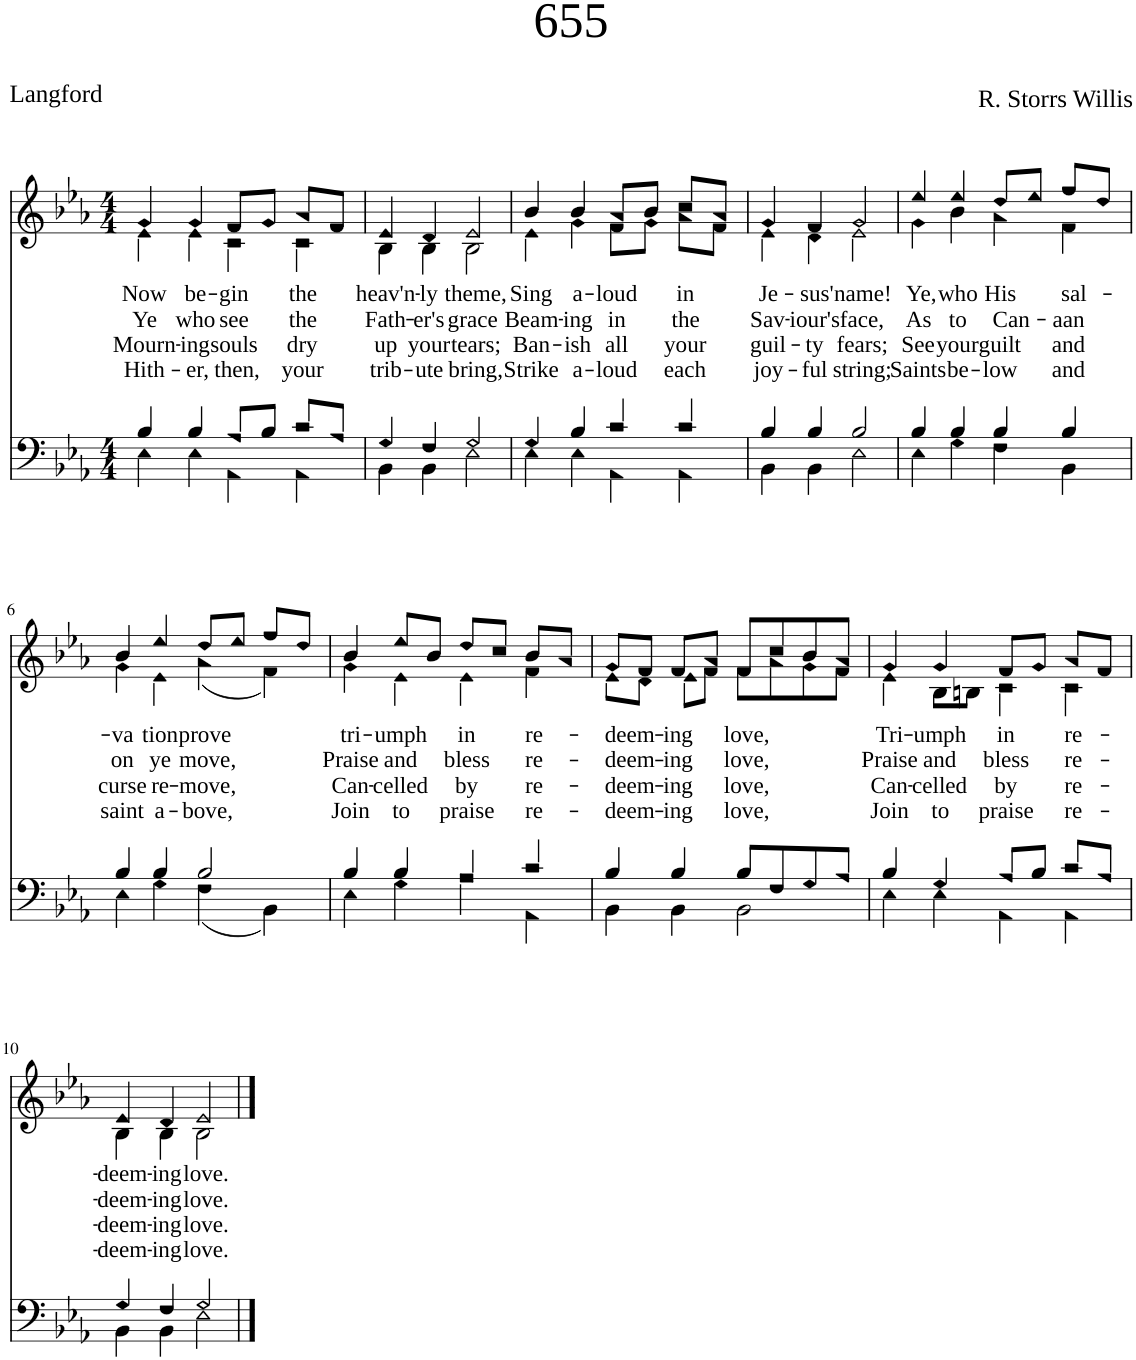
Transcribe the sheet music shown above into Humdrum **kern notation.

**kern	**kern	**text	**text	**text	**text
*part2	*part1	*part1	*part1	*part1	*part1
*staff2	*staff1	*staff1	*staff1	*staff1	*staff1
*I"Bass	*I"Soprano	*	*	*	*
*clefF4	*clefG2	*	*	*	*
*k[b-e-a-]	*k[b-e-a-]	*	*	*	*
*M4/4	*M4/4	*	*	*	*
=1	=1	=1	=1	=1	=1
*^	*	*	*	*	*
!	!	!	!LO:LY:b	!LO:LY:b	!LO:LY:b	!LO:LY:b
*	*	*^	*	*	*	*
4B-/	4E-\	4g/	4e-\	Now	Ye	Mourn-	Hith-
!	!	!	!	!LO:LY:b	!LO:LY:b	!LO:LY:b	!LO:LY:b
4B-/	4E-\	4g/	4e-\	be-	who	-ing	-er,
!	!	!	!	!LO:LY:b	!LO:LY:b	!LO:LY:b	!LO:LY:b
8A-/L	4AA-\	8f/L	4c\	-gin	see	souls	then,
8B-/J	.	8g/J	.	.	.	.	.
!	!	!	!	!LO:LY:b	!LO:LY:b	!LO:LY:b	!LO:LY:b
8c/L	4AA-\	8a-/L	4c\	the	the	dry	your
8A-/J	.	8f/J	.	.	.	.	.
=2	=2	=2	=2	=2	=2	=2	=2
!	!	!	!	!LO:LY:b	!LO:LY:b	!LO:LY:b	!LO:LY:b
4G/	4BB-\	4e-/	4B-\	heav'n-	Fath-	up	trib-
!	!	!	!	!LO:LY:b	!LO:LY:b	!LO:LY:b	!LO:LY:b
4F/	4BB-\	4d/	4B-\	-ly	-er's	your	-ute
!	!	!	!	!LO:LY:b	!LO:LY:b	!LO:LY:b	!LO:LY:b
2G/	2E-\	2e-/	2B-\	theme,	grace	tears;	bring,
=3	=3	=3	=3	=3	=3	=3	=3
!	!	!	!	!LO:LY:b	!LO:LY:b	!LO:LY:b	!LO:LY:b
4G/	4E-\	4b-/	4e-\	Sing	Beam-	Ban-	Strike
!	!	!	!	!LO:LY:b	!LO:LY:b	!LO:LY:b	!LO:LY:b
4B-/	4E-\	4b-/	4g\	a-	-ing	-ish	a-
!	!	!	!	!LO:LY:b	!LO:LY:b	!LO:LY:b	!LO:LY:b
4c/	4AA-\	8a-/L	8f\L	-loud	in	all	-loud
.	.	8b-/J	8g\J	.	.	.	.
!	!	!	!	!LO:LY:b	!LO:LY:b	!LO:LY:b	!LO:LY:b
4c/	4AA-\	8cc/L	8a-\L	in	the	your	each
.	.	8a-/J	8f\J	.	.	.	.
=4	=4	=4	=4	=4	=4	=4	=4
!	!	!	!	!LO:LY:b	!LO:LY:b	!LO:LY:b	!LO:LY:b
4B-/	4BB-\	4g/	4e-\	Je-	Sav-	guil-	joy-
!	!	!	!	!LO:LY:b	!LO:LY:b	!LO:LY:b	!LO:LY:b
4B-/	4BB-\	4f/	4d\	-sus'	-iour's	-ty	-ful
!	!	!	!	!LO:LY:b	!LO:LY:b	!LO:LY:b	!LO:LY:b
2B-/	2E-\	2g/	2e-\	name!	face,	fears;	string;
=5	=5	=5	=5	=5	=5	=5	=5
!	!	!	!	!LO:LY:b	!LO:LY:b	!LO:LY:b	!LO:LY:b
4B-/	4E-\	4ee-/	4g\	Ye,	As	See	Saints
!	!	!	!	!LO:LY:b	!LO:LY:b	!LO:LY:b	!LO:LY:b
4B-/	4G\	4ee-/	4b-\	who	to	your	be-
!	!	!	!	!LO:LY:b	!LO:LY:b	!LO:LY:b	!LO:LY:b
4B-/	4F\	8dd/L	4a-\	His	Can-	guilt	-low
.	.	8ee-/J	.	.	.	.	.
!	!	!	!	!LO:LY:b	!LO:LY:b	!LO:LY:b	!LO:LY:b
4B-/	4BB-\	8ff/L	4f\	sal-	-aan	and	and
.	.	8dd/J	.	.	.	.	.
!!LO:LB:g=z	!!
=6	=6	=6	=6	=6	=6	=6	=6
!	!	!	!	!LO:LY:b	!LO:LY:b	!LO:LY:b	!LO:LY:b
4B-/	4E-\	4b-/	4g\	-va	on	curse	saint
!	!	!	!	!LO:LY:b	!LO:LY:b	!LO:LY:b	!LO:LY:b
4B-/	4G\	4ee-/	4e-\	tion	ye	re-	a-
!	!	!	!	!LO:LY:b	!LO:LY:b	!LO:LY:b	!LO:LY:b
2B-/	(4F\	8dd/L	(4a-\	prove	move,	-move,	-bove,
.	.	8ee-/J	.	.	.	.	.
.	4BB-\)	8ff/L	4f\)	.	.	.	.
.	.	8dd/J	.	.	.	.	.
=7	=7	=7	=7	=7	=7	=7	=7
!	!	!	!	!LO:LY:b	!LO:LY:b	!LO:LY:b	!LO:LY:b
4B-/	4E-\	4b-/	4g\	tri-	Praise	Can-	Join
!	!	!	!	!LO:LY:b	!LO:LY:b	!LO:LY:b	!LO:LY:b
4B-/	4G\	8ee-/L	4e-\	-umph	and	-celled	to
.	.	8b-/J	.	.	.	.	.
!	!	!	!	!LO:LY:b	!LO:LY:b	!LO:LY:b	!LO:LY:b
4A-/	4A-\	8dd/L	4e-\	in	bless	by	praise
.	.	8cc/J	.	.	.	.	.
!	!	!	!	!LO:LY:b	!LO:LY:b	!LO:LY:b	!LO:LY:b
4c/	4AA-\	8b-/L	4f\	re-	re-	re-	re-
.	.	8a-/J	.	.	.	.	.
=8	=8	=8	=8	=8	=8	=8	=8
!	!	!	!	!LO:LY:b	!LO:LY:b	!LO:LY:b	!LO:LY:b
4B-/	4BB-\	8g/L	8e-\L	-deem-	-deem-	-deem-	-deem-
.	.	8f/J	8d\J	.	.	.	.
!	!	!	!	!LO:LY:b	!LO:LY:b	!LO:LY:b	!LO:LY:b
4B-/	4BB-\	8f/L	8e-\L	-ing	-ing	-ing	-ing
.	.	8a-/J	8f\J	.	.	.	.
!	!	!	!	!LO:LY:b	!LO:LY:b	!LO:LY:b	!LO:LY:b
8B-/L	2BB-\	8f/L	8f\L	love,	love,	love,	love,
8F/	.	8cc/	8a-\	.	.	.	.
8G/	.	8b-/	8g\	.	.	.	.
8A-/J	.	8a-/J	8f\J	.	.	.	.
=9	=9	=9	=9	=9	=9	=9	=9
!	!	!	!	!LO:LY:b	!LO:LY:b	!LO:LY:b	!LO:LY:b
4B-/	4E-\	4g/	4e-\	Tri-	Praise	Can-	Join
!	!	!	!	!LO:LY:b	!LO:LY:b	!LO:LY:b	!LO:LY:b
4G/	4E-\	4g/	8B-\L	-umph	and	-celled	to
.	.	.	8Bn\J	.	.	.	.
!	!	!	!	!LO:LY:b	!LO:LY:b	!LO:LY:b	!LO:LY:b
8A-/L	4AA-\	8f/L	4c\	in	bless	by	praise
8B-/J	.	8g/J	.	.	.	.	.
!	!	!	!	!LO:LY:b	!LO:LY:b	!LO:LY:b	!LO:LY:b
8c/L	4AA-\	8a-/L	4c\	re-	re-	re-	re-
8A-/J	.	8f/J	.	.	.	.	.
!!LO:LB:g=z	!!
=10	=10	=10	=10	=10	=10	=10	=10
!	!	!	!	!LO:LY:b	!LO:LY:b	!LO:LY:b	!LO:LY:b
4G/	4BB-\	4e-/	4B-\	-deem-	-deem-	-deem-	-deem-
!	!	!	!	!LO:LY:b	!LO:LY:b	!LO:LY:b	!LO:LY:b
4F/	4BB-\	4d/	4B-\	-ing	-ing	-ing	-ing
!	!	!	!	!LO:LY:b	!LO:LY:b	!LO:LY:b	!LO:LY:b
2G/	2E-\	2e-/	2B-\	love.	love.	love.	love.
*v	*v	*	*	*	*	*	*
*	*v	*v	*	*	*	*
==	==	==	==	==	==
*-	*-	*-	*-	*-	*-
